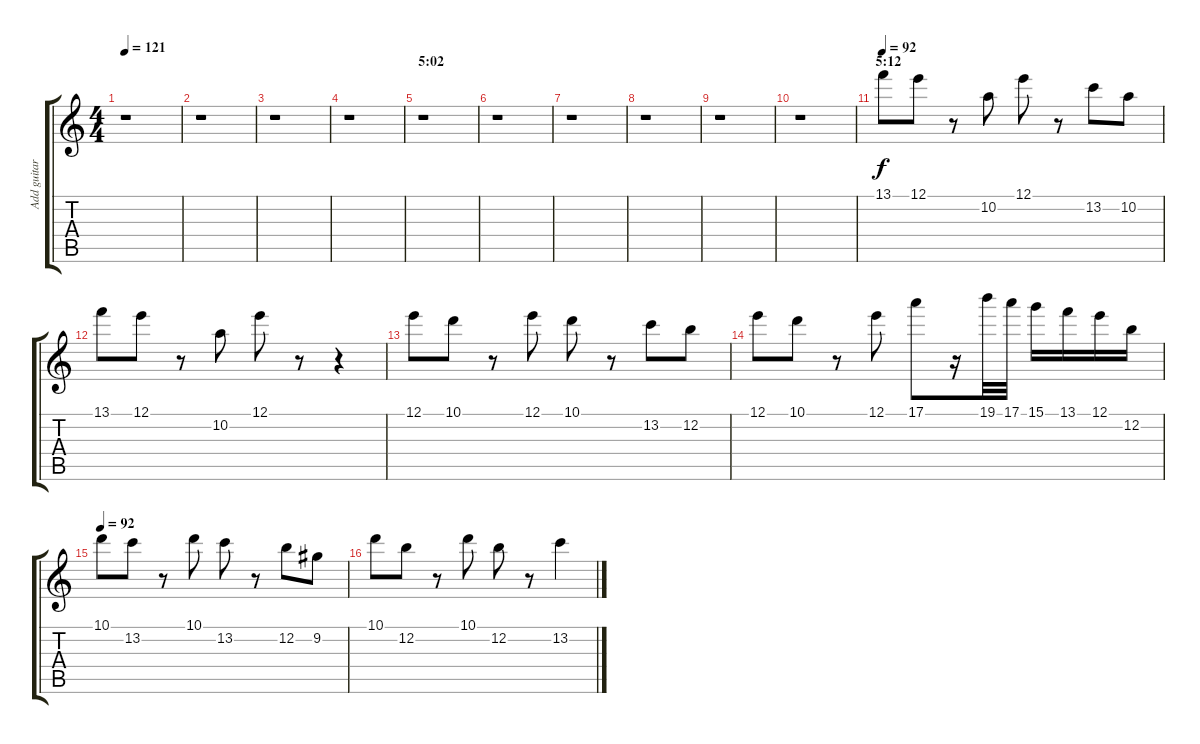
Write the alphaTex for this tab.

\track ("Add guitar 2" "Add guitar") {instrument distortionguitar}
\staff {score tabs}
\tuning (E4 B3 G3 D3 A2 E2) {hide}
\ts (4 4)
\tempo 121
\clef g2
\ks c
r.1{dy f} |
r.1 |
r.1 |
r.1 |
\section ("" "5:02")
r.1 |
r.1 |
r.1 |
r.1 |
r.1 |
r.1 |
\section ("" "5:12")
\tempo 92
13.1.8{volume 15 balance 14 instrument harpsichord} 12.1.8 r.8 10.2.8 12.1.8 r.8 13.2.8 10.2.8 |
13.1.8 12.1.8 r.8 10.2.8 12.1.8 r.8 r.4 |
12.1.8 10.1.8 r.8 12.1.8 10.1.8 r.8 13.2.8 12.2.8 |
12.1.8 10.1.8 r.8 12.1.8 17.1.8 r.16 19.1.32 17.1.32 15.1.16 13.1.16 12.1.16 12.2.16 |
\tempo 92
10.1.8 13.2.8 r.8 10.1.8 13.2.8 r.8 12.2.8 9.2.8 |
10.1.8 12.2.8 r.8 10.1.8 12.2.8 r.8 13.2.4
